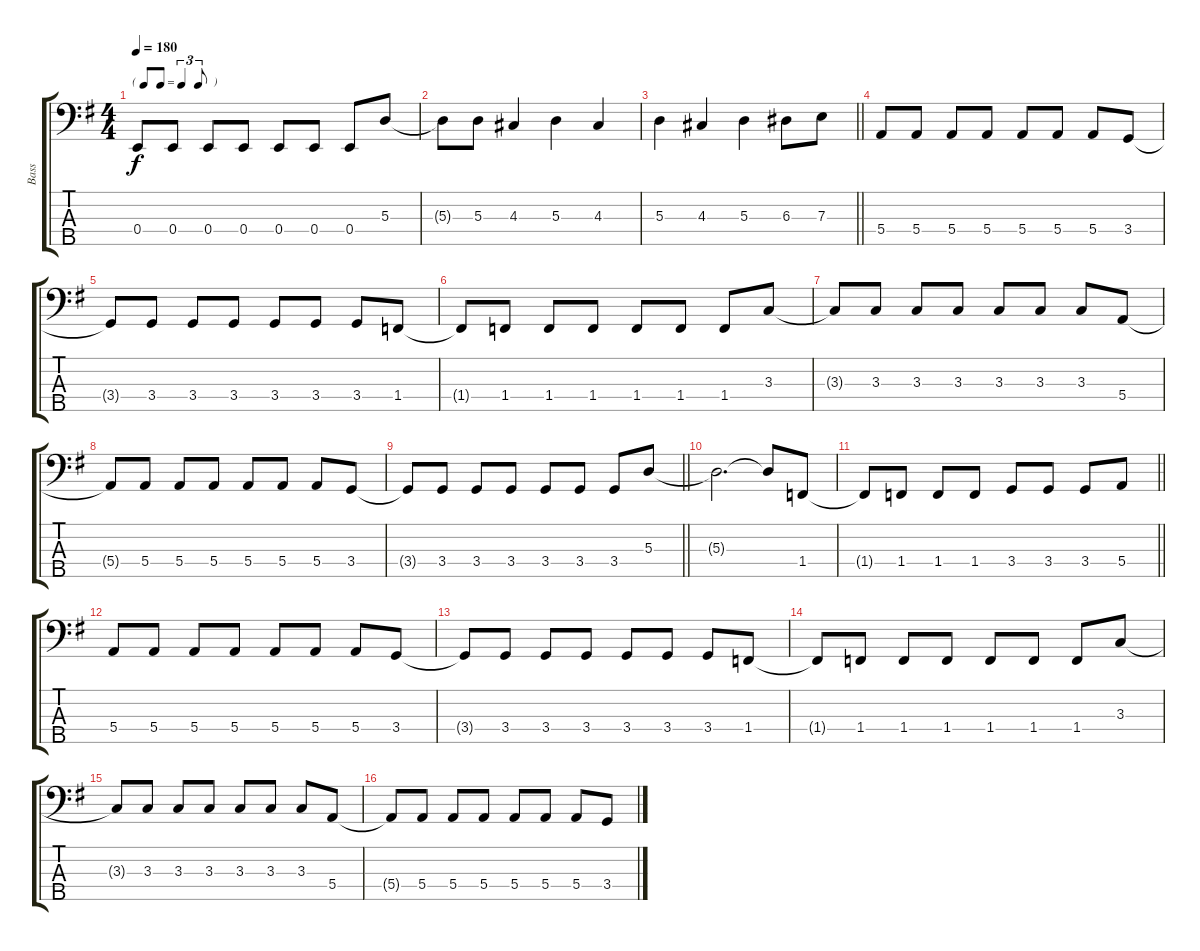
\track ("Bass" "Bass") {instrument electricbassfinger}
\staff {score tabs}
\tuning (G2 D2 A1 E1 B0) {hide}
\ts (4 4)
\tf triplet8th
\tempo 180
\clef f4
\ks eminor
0.4.8{dy f} 0.4.8 0.4.8 0.4.8 0.4.8 0.4.8 0.4.8 5.3.8 |
5.3{t}.8 5.3.8 4.3.4 5.3.4 4.3.4 |
\barLineRight lightlight
5.3.4 4.3.4 5.3.4 6.3.8 7.3.8 |
5.4.8 5.4.8 5.4.8 5.4.8 5.4.8 5.4.8 5.4.8 3.4.8 |
3.4{t}.8 3.4.8 3.4.8 3.4.8 3.4.8 3.4.8 3.4.8 1.4.8 |
1.4{t}.8 1.4.8 1.4.8 1.4.8 1.4.8 1.4.8 1.4.8 3.3.8 |
3.3{t}.8 3.3.8 3.3.8 3.3.8 3.3.8 3.3.8 3.3.8 5.4.8 |
5.4{t}.8 5.4.8 5.4.8 5.4.8 5.4.8 5.4.8 5.4.8 3.4.8 |
\barLineRight lightlight
3.4{t}.8 3.4.8 3.4.8 3.4.8 3.4.8 3.4.8 3.4.8 5.3.8 |
5.3{t}.2{d} 5.3{t}.8 1.4.8 |
\barLineRight lightlight
1.4{t}.8 1.4.8 1.4.8 1.4.8 3.4.8 3.4.8 3.4.8 5.4.8 |
5.4.8 5.4.8 5.4.8 5.4.8 5.4.8 5.4.8 5.4.8 3.4.8 |
3.4{t}.8 3.4.8 3.4.8 3.4.8 3.4.8 3.4.8 3.4.8 1.4.8 |
1.4{t}.8 1.4.8 1.4.8 1.4.8 1.4.8 1.4.8 1.4.8 3.3.8 |
3.3{t}.8 3.3.8 3.3.8 3.3.8 3.3.8 3.3.8 3.3.8 5.4.8 |
5.4{t}.8 5.4.8 5.4.8 5.4.8 5.4.8 5.4.8 5.4.8 3.4.8
